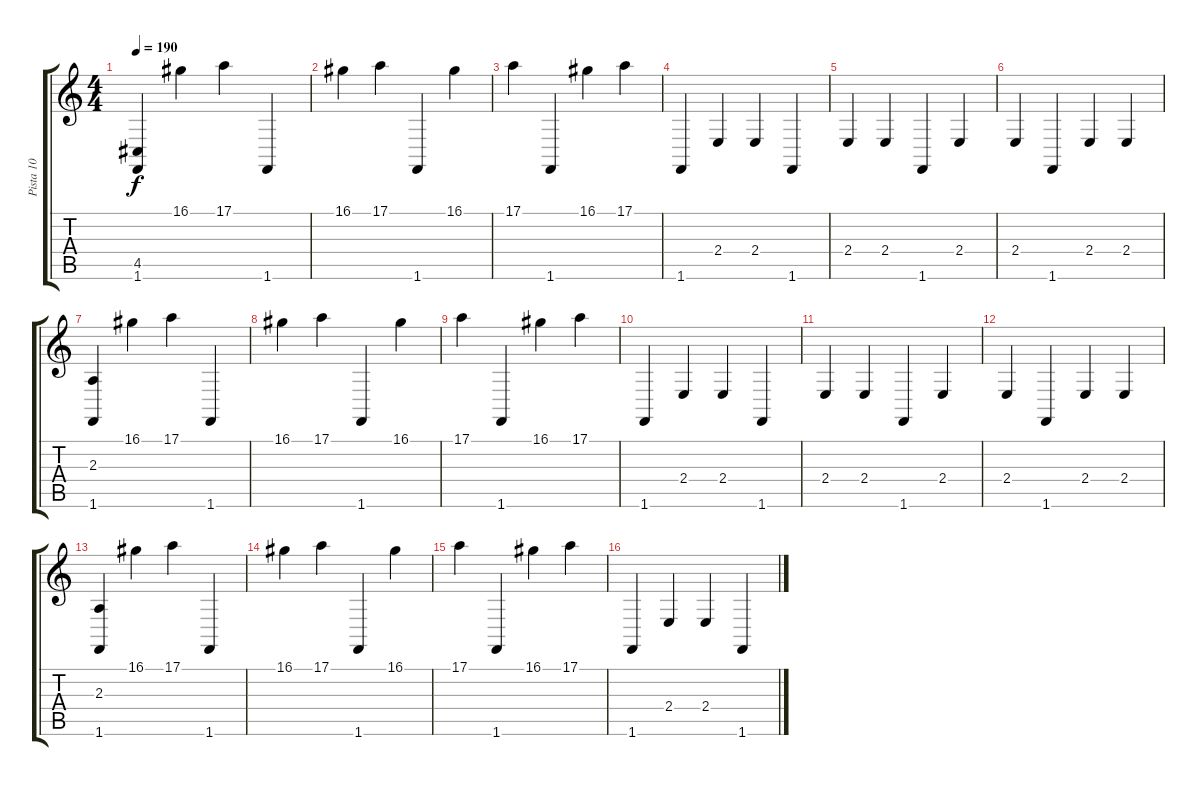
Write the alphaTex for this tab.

\track ("Pista 10" "Pista 10") {instrument acousticgrandpiano}
\staff {score tabs}
\tuning (E4 B3 G3 D3 A2 E2) {hide}
\ts (4 4)
\tempo 190
\clef g2
\ks c
(4.5 1.6).4{dy f} 16.1.4 17.1.4 1.6.4 |
16.1.4 17.1.4 1.6.4 16.1.4 |
17.1.4 1.6.4 16.1.4 17.1.4 |
1.6.4 2.4.4 2.4.4 1.6.4 |
2.4.4 2.4.4 1.6.4 2.4.4 |
2.4.4 1.6.4 2.4.4 2.4.4 |
(2.3 1.6).4 16.1.4 17.1.4 1.6.4 |
16.1.4 17.1.4 1.6.4 16.1.4 |
17.1.4 1.6.4 16.1.4 17.1.4 |
1.6.4 2.4.4 2.4.4 1.6.4 |
2.4.4 2.4.4 1.6.4 2.4.4 |
2.4.4 1.6.4 2.4.4 2.4.4 |
(2.3 1.6).4 16.1.4 17.1.4 1.6.4 |
16.1.4 17.1.4 1.6.4 16.1.4 |
17.1.4 1.6.4 16.1.4 17.1.4 |
1.6.4 2.4.4 2.4.4 1.6.4
